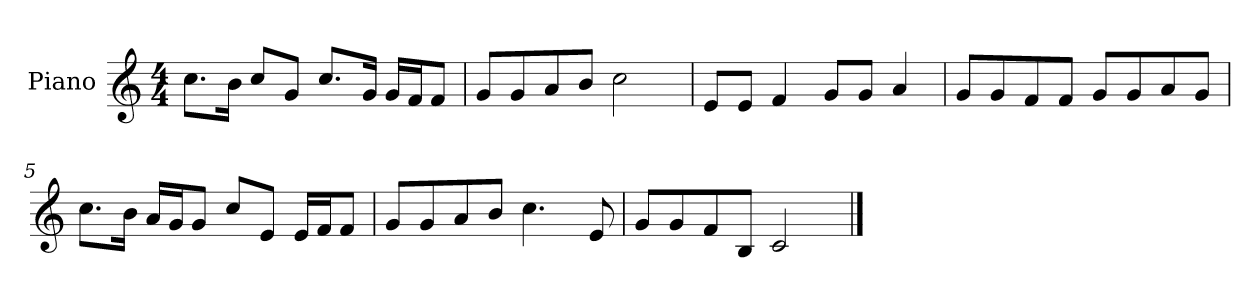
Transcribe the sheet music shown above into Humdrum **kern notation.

**kern
*part1
*staff1
*I"Piano
*I'P-no
*clefG2
*k[]
*M4/4
*MM90
=1
8.cc\L
16b\Jk
8cc/L
8g/J
8.cc/L
16g/Jk
16g/LL
16f/J
8f/J
=2
8g/L
8g/
8a/
8b/J
2cc\
=3
8e/L
8e/J
4f/
8g/L
8g/J
4a/
=4
8g/L
8g/
8f/
8f/J
8g/L
8g/
8a/
8g/J
=5
8.cc\L
16b\Jk
16a/LL
16g/J
8g/J
8cc/L
8e/J
16e/LL
16f/J
8f/J
!!LO:LB:g=z
=6
8g/L
8g/
8a/
8b/J
4.cc\
8e/
=7
8g/L
8g/
8f/
8B/J
2c/
==
*-
